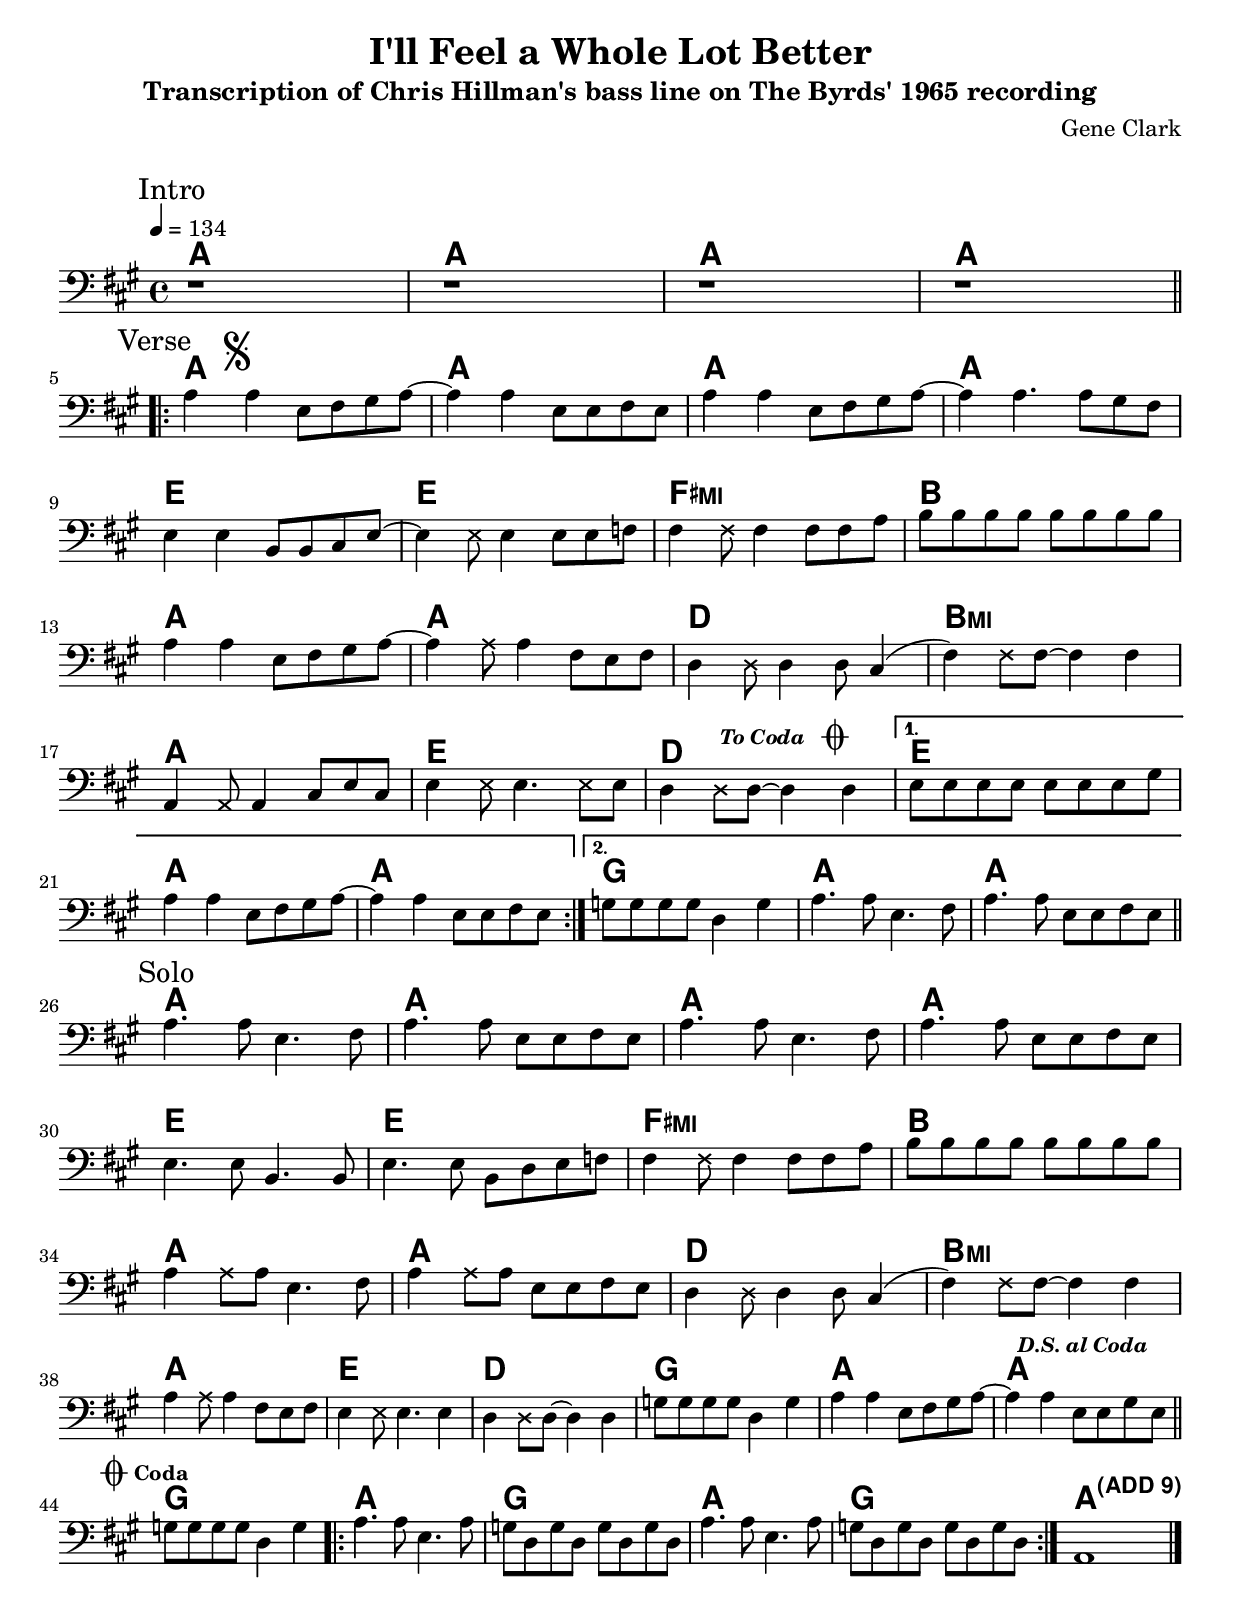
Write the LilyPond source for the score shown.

%% -*- Mode: LilyPond -*-

\version "2.22"
\include "lead-sheets.ily"

\header {
  title = "I'll Feel a Whole Lot Better"
  subtitle = "Transcription of Chris Hillman's bass line on The Byrds' 1965 recording"
  composer = "Gene Clark"
  % copyright = "© 1965 Tickson Music Co., Hollywood, California"
}

whatKey = a

refrainLyrics = \lyricmode {
}

refrainChords = \chordmode {
  a1 a1 a1 a1
  
  a1 a1 a1 a1
  e1 e1 fs1:m b1
  a1 a1 d1 b1:m
  a1 e1 d1 
  
  e1 a1 a1
  
  g1
  
  a1 a1
  
  a1 a1 a1 a1
  e1 e1 fs1:m b1
  a1 a1 d1 b1:m
  a1 e1 d1 g1
  
  a1 a1
  
  g1 a1 g1 a1 g1 a1:3.5.9
}

refrainKey = a

refrainMelody = \relative g {
  \time 4/4
  \key \refrainKey \major
  \clef bass
  \tempo 4 = 134

  \mark \markup { "Intro" }

  r1 | r1 | r1 | r1

  \bar ".|:-||"
  \break

  \mark \markup { "Verse" }
  
  \repeat volta 2 {

    a4

    \segnoSign

    a4 e8 fs8 gs8 a8~ | a4 a4 e8 e8 fs8 e8 |
    a4 a4 e8 fs8 gs8 a8~ | a4 a4. a8 gs8 fs8 |
    \break
    e4 e4 b8 b8 cs8 e8~ | e4 \xNote { e8 } e4 e8 e8 es8 |
    fs4 \xNote { fs8 } fs4 fs8 fs8 a8 | b8 b8 b8 b8 b8 b8 b8 b8 |
    \break
    a4 a4 e8 fs8 gs8 a8~ | a4 \xNote { a8 } a4 fs8 e8 fs8 |
    d4 \xNote { d8 } d4 d8 cs4( | fs4) \xNote { fs8 } fs8~ fs4 fs4 |
    \break
    a,4 \xNote { a8 } a4 cs8 e8 cs8 | e4 \xNote { e8 } e4. \xNote { e8 } e8 |
    d4 \xNote { d8 } d8~ d4
    \textToCoda
    d4 |
    
  }
  
  \alternative {
    {
      e8 e8 e8 e8 e8 e8 e8 gs8 |
      \break
      a4 a4 e8 fs8 gs8 a8~ | a4 a4 e8 e8 fs8 e8 |
    }
    {
      g8 g8 g8 g8 d4 g4 |
      a4. a8 e4. fs8 | a4. a8 e8 e8 fs8 e8 |
    }
  }
  \bar "||"

  \break
  \mark \markup { "Solo" }
  
  a4. a8 e4. fs8 | a4. a8 e8 e8 fs8 e8 |
  a4. a8 e4. fs8 | a4. a8 e8 e8 fs8 e8 |
  \break
  e4. e8 b4. b8 | e4. e8 b8 d8 e8 es8 |
  fs4 \xNote { fs8 } fs4 fs8 fs8 a8 | b8 b8 b8 b8 b8 b8 b8 b8 |
  \break
  a4 \xNote { a8 } a8 e4. fs8 | a4 \xNote { a8 } a8 e8 e8 fs8 e8 |
  d4 \xNote { d8 } d4 d8 cs4( | fs4) \xNote { fs8 } fs8~ fs4 fs4 |
  \break
  a4 \xNote { a8 } a4 fs8 e8 fs8 | e4 \xNote { e8 } e4. e4 |
  d4 \xNote { d8 } d8~ d4 d4 |

  g8 g8 g8 g8 d4 g4 |
  a4 a4 e8 fs8 gs8 a8~ | a4 a4 e8 e8 gs8
  \dalSegno
  e8 |
  \bar "||"
  
  \break

  \textCoda
      g8 g8 g8 g8 d4 g4 |
  \repeat volta 2 {
    a4. a8 e4. a8 | 
    g8 d8 g8 d8 g8 d8 g8 d8 |
    a'4. a8 e4. a8 | 
    g8 d8 g8 d8 g8 d8 g8 d8 |
  }
  a1
  \bar "|."
}

\include "paper.ily"

\markup {
  % Leave a gap after the header
  \vspace #1
}

\include "refrain.ily"
